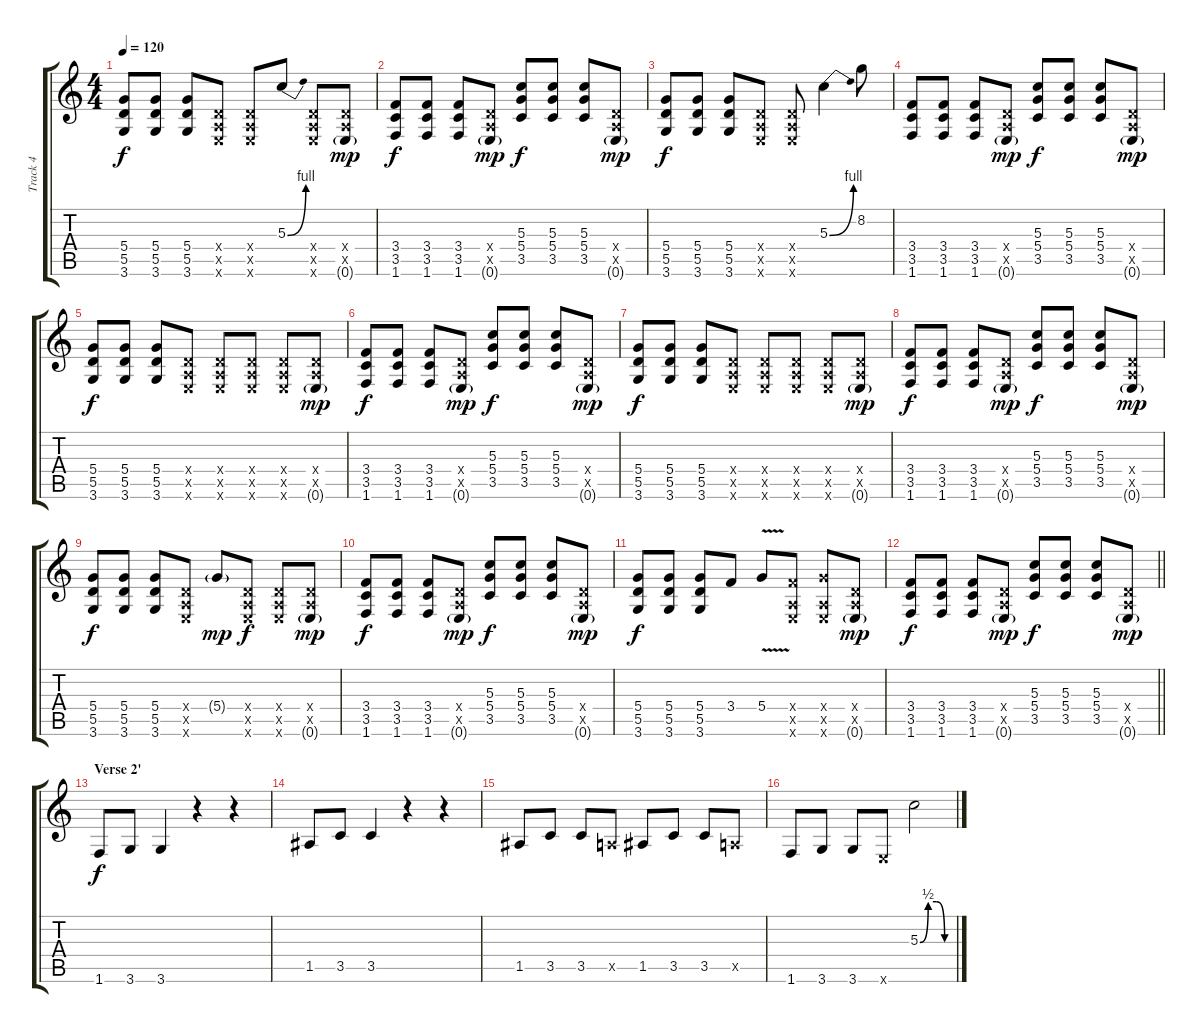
\track ("Track 4" "Track 4") {instrument electricguitarclean}
\staff {score tabs}
\tuning (E4 B3 G3 D3 A2 E2) {hide}
\ts (4 4)
\tempo 120
\clef g2
\ks c
(5.4 5.5 3.6).8{dy f} (5.4 5.5 3.6).8 (5.4 5.5 3.6).8 (0.4{x} 0.5{x} 0.6{x}).8 (0.4{x} 0.5{x} 0.6{x}).8 5.3{be (bend 0 0 60 4)}.8 (0.4{x} 0.5{x} 0.6{x}).8 (0.4{x} 0.5{x} 0.6{g}).8{dy mp} |
(3.4 3.5 1.6).8{dy f} (3.4 3.5 1.6).8 (3.4 3.5 1.6).8 (0.4{x} 0.5{x} 0.6{g}).8{dy mp} (5.3 5.4 3.5).8{dy f} (5.3 5.4 3.5).8 (5.3 5.4 3.5).8 (0.4{x} 0.5{x} 0.6{g}).8{dy mp} |
(5.4 5.5 3.6).8{dy f} (5.4 5.5 3.6).8 (5.4 5.5 3.6).8 (0.4{x} 0.5{x} 0.6{x}).8 (0.4{x} 0.5{x} 0.6{x}).8 5.3{be (bend 0 0 60 4)}.4 8.2.8 |
(3.4 3.5 1.6).8 (3.4 3.5 1.6).8 (3.4 3.5 1.6).8 (0.4{x} 0.5{x} 0.6{g}).8{dy mp} (5.3 5.4 3.5).8{dy f} (5.3 5.4 3.5).8 (5.3 5.4 3.5).8 (0.4{x} 0.5{x} 0.6{g}).8{dy mp} |
(5.4 5.5 3.6).8{dy f} (5.4 5.5 3.6).8 (5.4 5.5 3.6).8 (0.4{x} 0.5{x} 0.6{x}).8 (0.4{x} 0.5{x} 0.6{x}).8 (0.4{x} 0.5{x} 0.6{x}).8 (0.4{x} 0.5{x} 0.6{x}).8 (0.4{x} 0.5{x} 0.6{g}).8{dy mp} |
(3.4 3.5 1.6).8{dy f} (3.4 3.5 1.6).8 (3.4 3.5 1.6).8 (0.4{x} 0.5{x} 0.6{g}).8{dy mp} (5.3 5.4 3.5).8{dy f} (5.3 5.4 3.5).8 (5.3 5.4 3.5).8 (0.4{x} 0.5{x} 0.6{g}).8{dy mp} |
(5.4 5.5 3.6).8{dy f} (5.4 5.5 3.6).8 (5.4 5.5 3.6).8 (0.4{x} 0.5{x} 0.6{x}).8 (0.4{x} 0.5{x} 0.6{x}).8 (0.4{x} 0.5{x} 0.6{x}).8 (0.4{x} 0.5{x} 0.6{x}).8 (0.4{x} 0.5{x} 0.6{g}).8{dy mp} |
(3.4 3.5 1.6).8{dy f} (3.4 3.5 1.6).8 (3.4 3.5 1.6).8 (0.4{x} 0.5{x} 0.6{g}).8{dy mp} (5.3 5.4 3.5).8{dy f} (5.3 5.4 3.5).8 (5.3 5.4 3.5).8 (0.4{x} 0.5{x} 0.6{g}).8{dy mp} |
(5.4 5.5 3.6).8{dy f} (5.4 5.5 3.6).8 (5.4 5.5 3.6).8 (0.4{x} 0.5{x} 0.6{x}).8 5.4{g}.8{dy mp} (0.4{x} 0.5{x} 0.6{x}).8{dy f} (0.4{x} 0.5{x} 0.6{x}).8 (0.4{x} 0.5{x} 0.6{g}).8{dy mp} |
(3.4 3.5 1.6).8{dy f} (3.4 3.5 1.6).8 (3.4 3.5 1.6).8 (0.4{x} 0.5{x} 0.6{g}).8{dy mp} (5.3 5.4 3.5).8{dy f} (5.3 5.4 3.5).8 (5.3 5.4 3.5).8 (0.4{x} 0.5{x} 0.6{g}).8{dy mp} |
(5.4 5.5 3.6).8{dy f} (5.4 5.5 3.6).8 (5.4 5.5 3.6).8 3.4.8 5.4{v}.8 (3.4{x} 0.5{x} 0.6{x}).8 (5.4{x} 0.5{x} 0.6{x}).8 (0.4{x} 0.5{x} 0.6{g}).8{dy mp} |
\barLineRight lightlight
(3.4 3.5 1.6).8{dy f} (3.4 3.5 1.6).8 (3.4 3.5 1.6).8 (0.4{x} 0.5{x} 0.6{g}).8{dy mp} (5.3 5.4 3.5).8{dy f} (5.3 5.4 3.5).8 (5.3 5.4 3.5).8 (0.4{x} 0.5{x} 0.6{g}).8{dy mp} |
\section ("" "Verse 2'")
1.6.8{dy f instrument distortionguitar} 3.6.8 3.6.4 r.4 r.4 |
1.5.8 3.5.8 3.5.4 r.4 r.4 |
1.5.8 3.5.8 3.5.8 0.5{x}.8 1.5.8 3.5.8 3.5.8 0.5{x}.8 |
1.6.8 3.6.8 3.6.8 0.6{x}.8 5.3{be (custom 0 0 15 2 30 2 45 0 60 0)}.2
